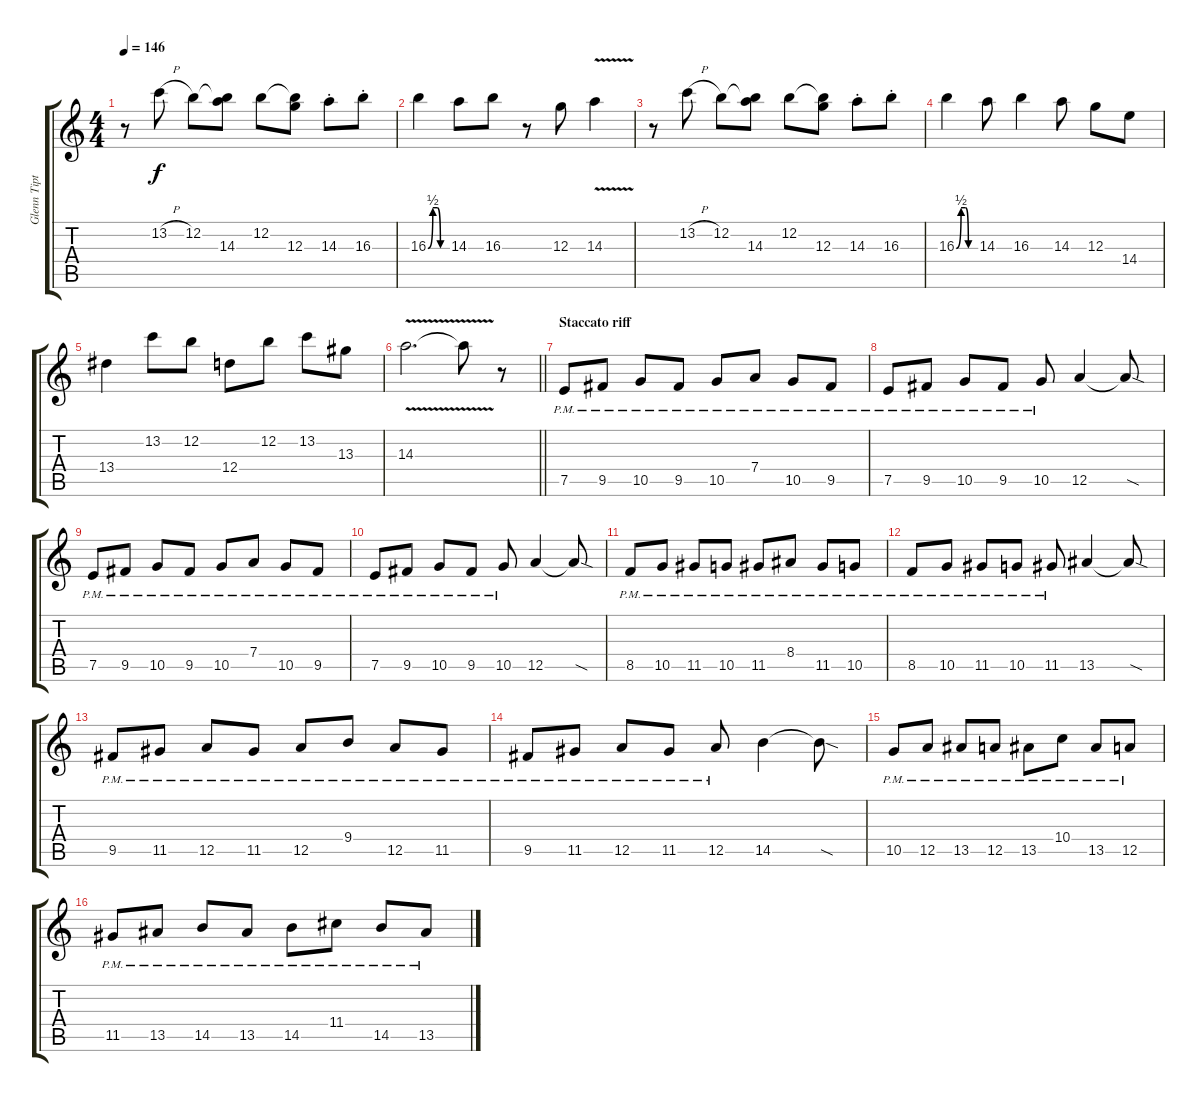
\track ("Glenn Tipton" "Glenn Tipt") {instrument overdrivenguitar}
\staff {score tabs}
\tuning (E4 B3 G3 D3 A2 E2) {hide}
\ts (4 4)
\tempo 146
\clef g2
\ks c
r.8{dy f} 13.2{h}.8 12.2.8 (12.2{t} 14.3).8 12.2.8 (12.2{t} 12.3).8 14.3{st}.8 16.3{st}.8 |
16.3{be (custom 0 0 15 2 29 2 39 0 60 0)}.4 14.3.8 16.3.8 r.8 12.3.8 14.3{v}.4 |
r.8 13.2{h}.8 12.2.8 (12.2{t} 14.3).8 12.2.8 (12.2{t} 12.3).8 14.3{st}.8 16.3{st}.8 |
16.3{be (custom 0 0 15 2 29 2 38 0 60 0)}.4 14.3.8 16.3.4 14.3.8 12.3.8 14.4.8 |
13.4.4 13.2.8 12.2.8 12.4.8 12.2.8 13.2.8 13.3.8 |
\barLineRight lightlight
14.3{v}.2{d} 14.3{t}.8 r.8 |
\section ("" "Staccato riff")
7.5{pm}.8{volume 13} 9.5{pm}.8 10.5{pm}.8 9.5{pm}.8 10.5{pm}.8 7.4{pm}.8 10.5{pm}.8 9.5{pm}.8 |
7.5{pm}.8 9.5{pm}.8 10.5{pm}.8 9.5{pm}.8 10.5{pm}.8 12.5.4 12.5{sod t}.8 |
7.5{pm}.8 9.5{pm}.8 10.5{pm}.8 9.5{pm}.8 10.5{pm}.8 7.4{pm}.8 10.5{pm}.8 9.5{pm}.8 |
7.5{pm}.8 9.5{pm}.8 10.5{pm}.8 9.5{pm}.8 10.5{pm}.8 12.5.4 12.5{sod t}.8 |
8.5{pm}.8 10.5{pm}.8 11.5{pm}.8 10.5{pm}.8 11.5{pm}.8 8.4{pm}.8 11.5{pm}.8 10.5{pm}.8 |
8.5{pm}.8 10.5{pm}.8 11.5{pm}.8 10.5{pm}.8 11.5{pm}.8 13.5.4 13.5{sod t}.8 |
9.5{pm}.8 11.5{pm}.8 12.5{pm}.8 11.5{pm}.8 12.5{pm}.8 9.4{pm}.8 12.5{pm}.8 11.5{pm}.8 |
9.5{pm}.8 11.5{pm}.8 12.5{pm}.8 11.5{pm}.8 12.5{pm}.8 14.5.4 14.5{sod t}.8 |
10.5{pm}.8 12.5{pm}.8 13.5{pm}.8 12.5{pm}.8 13.5{pm}.8 10.4{pm}.8 13.5{pm}.8 12.5{pm}.8 |
11.5{pm}.8 13.5{pm}.8 14.5{pm}.8 13.5{pm}.8 14.5{pm}.8 11.4{pm}.8 14.5{pm}.8 13.5{pm}.8
